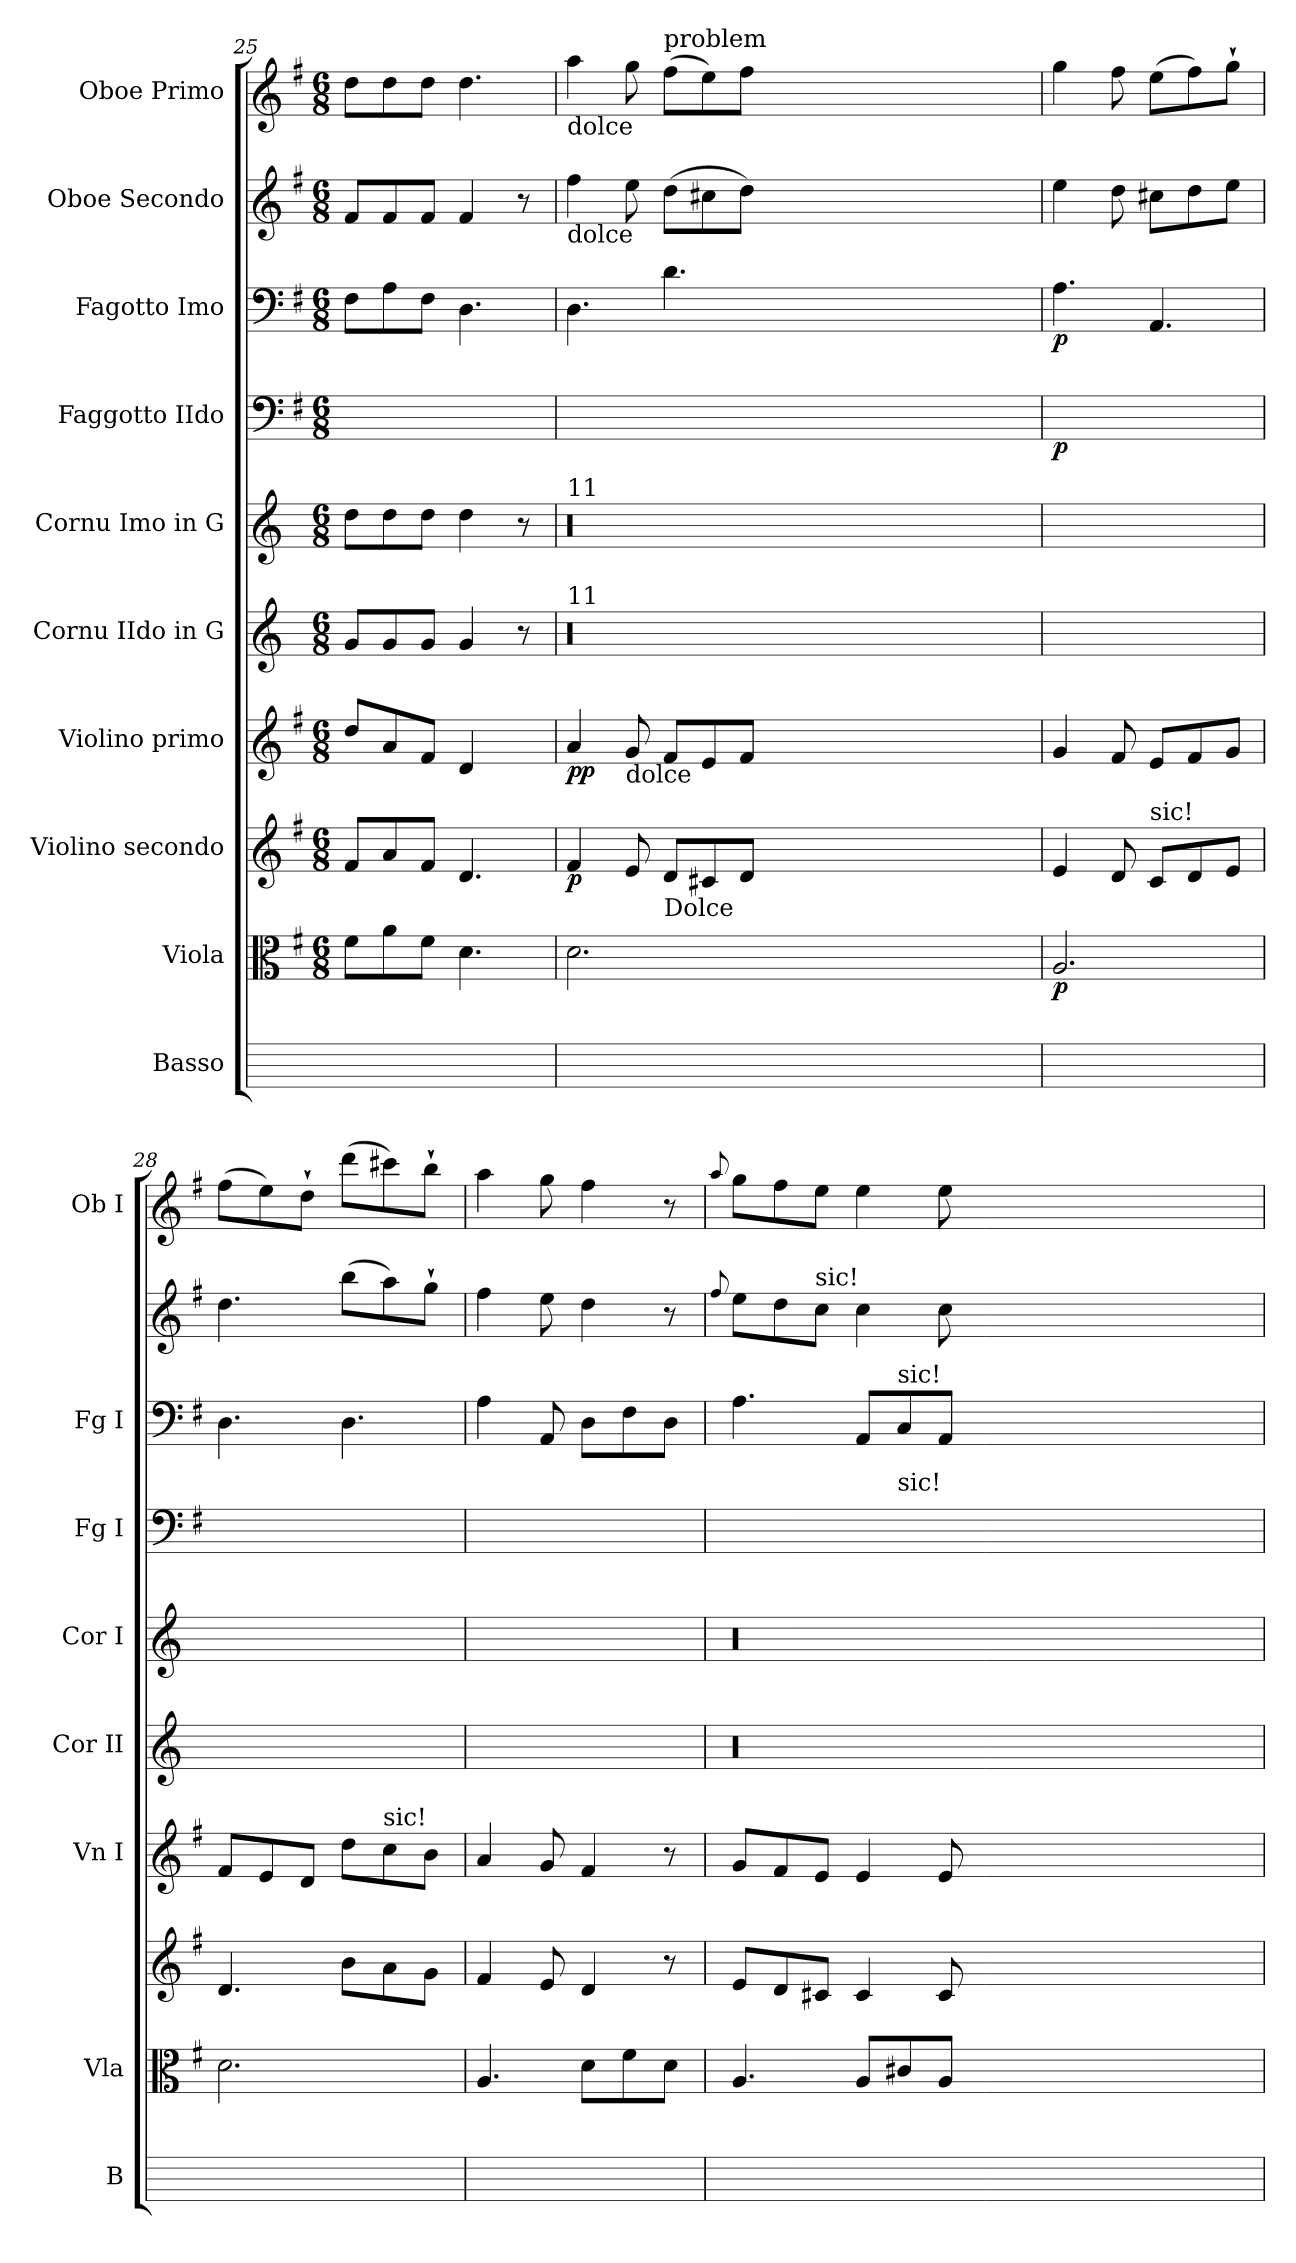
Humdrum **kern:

**kern	**kern	**dynam	**kern	**dynam	**kern	**dynam	**kern	**kern	**kern	**dynam	**kern	**dynam	**kern	**kern
*part10	*part9	*part9	*part8	*part8	*part7	*part7	*part6	*part5	*part4	*part4	*part3	*part3	*part2	*part1
*staff10	*staff9	*staff9	*staff8	*staff8	*staff7	*staff7	*staff6	*staff5	*staff4	*staff4	*staff3	*staff3	*staff2	*staff1
*I"Basso	*I"Viola	*	*I"Violino secondo	*	*I"Violino primo	*	*I"Cornu IIdo in G	*I"Cornu Imo in G	*I"Faggotto IIdo	*	*I"Fagotto Imo	*	*I"Oboe Secondo	*I"Oboe Primo
*I'B	*I'Vla	*	*	*	*I'Vn I	*	*I'Cor II	*I'Cor I	*I'Fg I	*	*I'Fg I	*	*	*I'Ob I
*	*clefC3	*	*clefG2	*	*clefG2	*	*clefG2	*clefG2	*clefF4	*	*clefF4	*	*clefG2	*clefG2
*	*	*	*	*	*	*	*ITrd3c5	*ITrd3c5	*	*	*	*	*	*
*	*k[f#]	*	*k[f#]	*	*k[f#]	*	*k[f#]	*k[f#]	*k[f#]	*	*k[f#]	*	*k[f#]	*k[f#]
*	*G:	*	*G:	*	*G:	*	*	*	*G:	*	*G:	*	*G:	*G:
*	*M6/8	*	*M6/8	*	*M6/8	*	*M6/8	*M6/8	*M6/8	*	*M6/8	*	*M6/8	*M6/8
=25	=25	=25	=25	=25	=25	=25	=25	=25	=25	=25	=25	=25	=25	=25
2.ryy	8f#\L	.	8f#/L	.	8dd/L	.	8d/L	8a\L	8F#\Lyy	.	8F#\L	.	8f#/L	8dd\L
.	8a\	.	8a/	.	8a/	.	8d/	8a\	8A\yy	.	8A\	.	8f#/	8dd\
.	8f#\J	.	8f#/J	.	8f#/J	.	8d/J	8a\J	8F#\Jyy	.	8F#\J	.	8f#/J	8dd\J
!	!	!	!	!	!LO:N:vis=4	!	!	!	!	!	!	!	!	!
.	4.d\	.	4.d/	.	4.d/	.	4d/	4a\	4.D\yy	.	4.D\	.	4f#/	4.dd\
.	.	.	.	.	.	.	8r	8r	.	.	.	.	8r	.
=26	=26	=26	=26	=26	=26	=26	=26	=26	=26	=26	=26	=26	=26	=26
!	!	!	!	!	!	!	!	!	!	!	!	!	!	!LO:TX:b:t=dolce
!	!	!	!	!	!	!	!	!	!	!	!	!	!LO:TX:b:t=dolce	!
!	!	!	!	!	!	!	!	!LO:TX:a:t=11	!	!	!	!	!	!
!	!	!	!	!	!	!	!LO:TX:a:t=11	!	!	!	!	!	!	!
!	!	!	!	!	!	!	!LO:N:vis=00	!LO:N:vis=00	!	!	!	!	!	!
2.ryy	2.d\	.	4f#/	p	4a/	pp	0.r	0.r	4.D\yy	.	4.D\	.	4ff#\	4aa\
!	!	!	!	!	!LO:TX:b:t=dolce	!	!	!	!	!	!	!	!	!
.	.	.	8e/	.	8g/	.	.	.	.	.	.	.	8ee\	8gg\
!	!	!	!	!	!	!	!	!	!	!	!	!	!	!LO:TX:a:t=problem
!	!	!	!LO:TX:b:t=Dolce	!	!	!	!	!	!	!	!	!	!	!
.	.	.	8d/L	.	8f#/L	.	.	.	4.d\yy	.	4.d\	.	(8dd\L	(8ff#\L
.	.	.	8c#X/	.	8e/	.	.	.	.	.	.	.	8cc#X\	8ee\)
.	.	.	8d/J	.	8f#/J	.	.	.	.	.	.	.	8dd\J)	8ff#\J
0ryy	0ryy	.	0ryy	.	0ryy	.	.	.	0ryy	.	0ryy	.	0ryy	0ryy
4ryy	4ryy	.	4ryy	.	4ryy	.	.	.	4ryy	.	4ryy	.	4ryy	4ryy
=27	=27	=27	=27	=27	=27	=27	=27	=27	=27	=27	=27	=27	=27	=27
2.ryy	2.A/	p	4e/	.	4g/	.	2.ryy	2.ryy	4.A\yy	p	4.A\	p	4ee\	4gg\
.	.	.	8d/	.	8f#/	.	.	.	.	.	.	.	8dd\	8ff#\
!	!	!	!LO:TX:a:t=sic!	!	!	!	!	!	!	!	!	!	!	!
.	.	.	8c/L	.	8e/L	.	.	.	4.AA/yy	.	4.AA/	.	8cc#X\L	(8ee\L
.	.	.	8d/	.	8f#/	.	.	.	.	.	.	.	8dd\	8ff#\)
.	.	.	8e/J	.	8g/J	.	.	.	.	.	.	.	8ee\J	8gg`\J
=28	=28	=28	=28	=28	=28	=28	=28	=28	=28	=28	=28	=28	=28	=28
2.ryy	2.d\	.	4.d/	.	8f#/L	.	2.ryy	2.ryy	4.D\yy	.	4.D\	.	4.dd\	(8ff#\L
.	.	.	.	.	8e/	.	.	.	.	.	.	.	.	8ee\)
.	.	.	.	.	8d/J	.	.	.	.	.	.	.	.	8dd`\J
.	.	.	8b\L	.	8dd\L	.	.	.	4.D\yy	.	4.D\	.	(8bb\L	(8ddd\L
!	!	!	!	!	!LO:TX:a:t=sic!	!	!	!	!	!	!	!	!	!
.	.	.	8a\	.	8cc\	.	.	.	.	.	.	.	8aa\)	8ccc#X\)
.	.	.	8g\J	.	8b\J	.	.	.	.	.	.	.	8gg`\J	8bb`\J
=29	=29	=29	=29	=29	=29	=29	=29	=29	=29	=29	=29	=29	=29	=29
2.ryy	4.A/	.	4f#/	.	4a/	.	2.ryy	2.ryy	4A\yy	.	4A\	.	4ff#\	4aa\
.	.	.	8e/	.	8g/	.	.	.	8AA/yy	.	8AA/	.	8ee\	8gg\
.	8d\L	.	4d/	.	4f#/	.	.	.	8D\Lyy	.	8D\L	.	4dd\	4ff#\
.	8f#\	.	.	.	.	.	.	.	8F#\yy	.	8F#\	.	.	.
.	8d\J	.	8r	.	8r	.	.	.	8D\Jyy	.	8D\J	.	8r	8r
=30	=30	=30	=30	=30	=30	=30	=30	=30	=30	=30	=30	=30	=30	=30
.	.	.	.	.	.	.	.	.	.	.	.	.	8qqff#/	8qqaa/
!	!	!	!	!	!	!	!LO:N:vis=00	!LO:N:vis=00	!	!	!	!	!	!
2.ryy	4.A/	.	8e/L	.	8g/L	.	0.r	0.r	4.A\yy	.	4.A\	.	8ee\L	8gg\L
.	.	.	8d/	.	8f#/	.	.	.	.	.	.	.	8dd\	8ff#\
!	!	!	!	!	!	!	!	!	!	!	!	!	!LO:TX:a:t=sic!	!
.	.	.	8c#X/J	.	8e/J	.	.	.	.	.	.	.	8cc\J	8ee\J
.	8A/L	.	4c#/	.	4e/	.	.	.	8AA/Lyy	.	8AA/L	.	4cc\	4ee\
!	!	!	!	!	!	!	!	!	!	!	!LO:TX:a:t=sic!	!	!	!
!	!	!	!	!	!	!	!	!	!LO:TX:a:t=sic!	!	!	!	!	!
.	8c#X/	.	.	.	.	.	.	.	8C/yy	.	8C/	.	.	.
.	8A/J	.	8c#/	.	8e/	.	.	.	8AA/Jyy	.	8AA/J	.	8cc\	8ee\
0ryy	0ryy	.	0ryy	.	0ryy	.	.	.	0ryy	.	0ryy	.	0ryy	0ryy
4ryy	4ryy	.	4ryy	.	4ryy	.	.	.	4ryy	.	4ryy	.	4ryy	4ryy
=	=	=	=	=	=	=	=	=	=	=	=	=	=	=
*-	*-	*-	*-	*-	*-	*-	*-	*-	*-	*-	*-	*-	*-	*-
